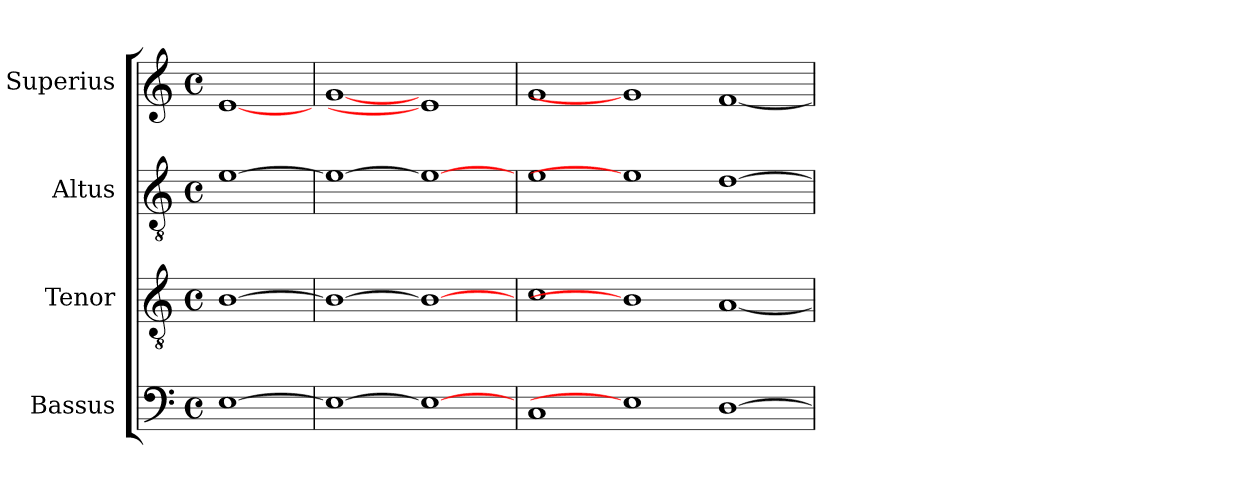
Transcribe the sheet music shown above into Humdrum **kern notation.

**kern	**kern	**kern	**kern
*part4	*part3	*part2	*part1
*staff4	*staff3	*staff2	*staff1
*I"Bassus	*I"Tenor	*I"Altus	*I"Superius
*I'B.	*I'T.	*I'T.	*I'S.
!!LO:PB:g=z
*clefF4	*clefGv2	*clefGv2	*clefG2
*	*ITrd7c12	*ITrd7c12	*
*k[]	*k[]	*k[]	*k[]
*C:	*C:	*C:	*C:
*M4/4	*M4/4	*M4/4	*M4/4
*met(c)	*met(c)	*met(c)	*met(c)
=1	=1	=1	=1
[>1Ei	[>1BBi	[>1Ei	[1ei
=2	=2	=2	=2
1Ei_>	1BBi_>	1Ei_>	[1gi
1Ei_	1BBi_	1Ei_	1ei]
=3	=3	=3	=3
1Ci	1Ci	1Ei	1gi
1Ei]	1BBi]	1Ei]	1gi]
[>1Di	[<1AAi	[>1Di	[<1fi
=	=	=	=
*-	*-	*-	*-
